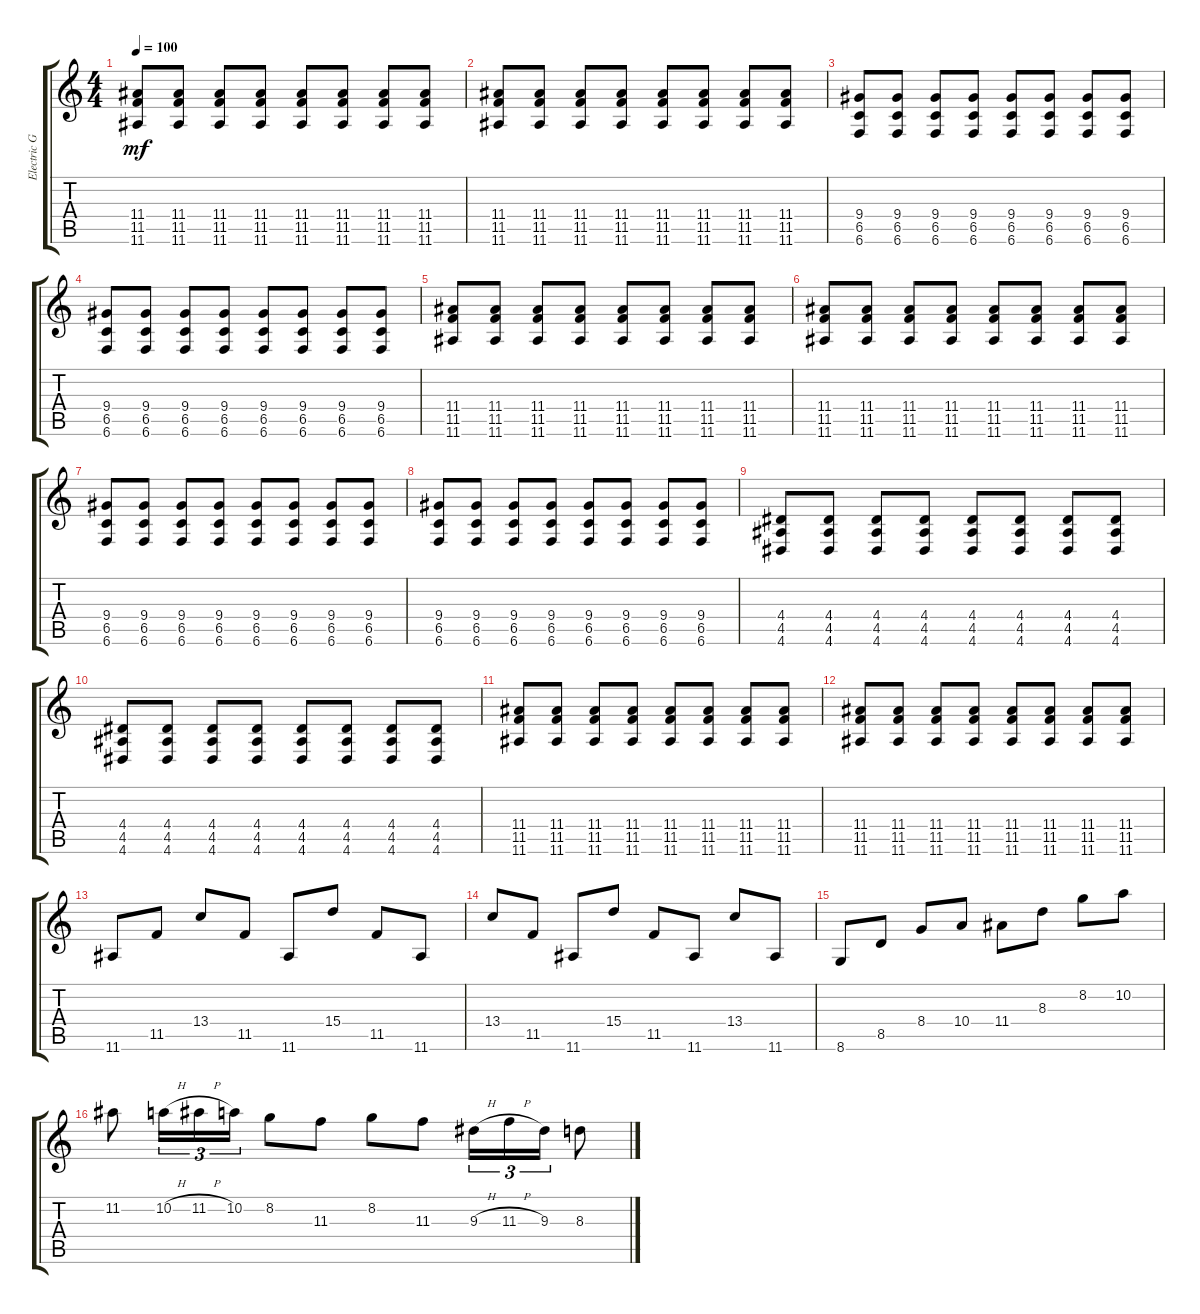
\track ("Electric Guitar 1" "Electric G") {instrument distortionguitar}
\staff {score tabs}
\tuning (Eb4 B3 Gb3 B2 Gb2 B1) {hide}
\ts (4 4)
\tempo 100
\clef g2
\ks c
(11.4 11.5 11.6).8{dy mf instrument distortionguitar} (11.4 11.5 11.6).8 (11.4 11.5 11.6).8 (11.4 11.5 11.6).8 (11.4 11.5 11.6).8 (11.4 11.5 11.6).8 (11.4 11.5 11.6).8 (11.4 11.5 11.6).8 |
(11.4 11.5 11.6).8 (11.4 11.5 11.6).8 (11.4 11.5 11.6).8 (11.4 11.5 11.6).8 (11.4 11.5 11.6).8 (11.4 11.5 11.6).8 (11.4 11.5 11.6).8 (11.4 11.5 11.6).8 |
(9.4 6.5 6.6).8 (9.4 6.5 6.6).8 (9.4 6.5 6.6).8 (9.4 6.5 6.6).8 (9.4 6.5 6.6).8 (9.4 6.5 6.6).8 (9.4 6.5 6.6).8 (9.4 6.5 6.6).8 |
(9.4 6.5 6.6).8 (9.4 6.5 6.6).8 (9.4 6.5 6.6).8 (9.4 6.5 6.6).8 (9.4 6.5 6.6).8 (9.4 6.5 6.6).8 (9.4 6.5 6.6).8 (9.4 6.5 6.6).8 |
(11.4 11.5 11.6).8 (11.4 11.5 11.6).8 (11.4 11.5 11.6).8 (11.4 11.5 11.6).8 (11.4 11.5 11.6).8 (11.4 11.5 11.6).8 (11.4 11.5 11.6).8 (11.4 11.5 11.6).8 |
(11.4 11.5 11.6).8 (11.4 11.5 11.6).8 (11.4 11.5 11.6).8 (11.4 11.5 11.6).8 (11.4 11.5 11.6).8 (11.4 11.5 11.6).8 (11.4 11.5 11.6).8 (11.4 11.5 11.6).8 |
(9.4 6.5 6.6).8 (9.4 6.5 6.6).8 (9.4 6.5 6.6).8 (9.4 6.5 6.6).8 (9.4 6.5 6.6).8 (9.4 6.5 6.6).8 (9.4 6.5 6.6).8 (9.4 6.5 6.6).8 |
(9.4 6.5 6.6).8 (9.4 6.5 6.6).8 (9.4 6.5 6.6).8 (9.4 6.5 6.6).8 (9.4 6.5 6.6).8 (9.4 6.5 6.6).8 (9.4 6.5 6.6).8 (9.4 6.5 6.6).8 |
(4.4 4.5 4.6).8 (4.4 4.5 4.6).8 (4.4 4.5 4.6).8 (4.4 4.5 4.6).8 (4.4 4.5 4.6).8 (4.4 4.5 4.6).8 (4.4 4.5 4.6).8 (4.4 4.5 4.6).8 |
(4.4 4.5 4.6).8 (4.4 4.5 4.6).8 (4.4 4.5 4.6).8 (4.4 4.5 4.6).8 (4.4 4.5 4.6).8 (4.4 4.5 4.6).8 (4.4 4.5 4.6).8 (4.4 4.5 4.6).8 |
(11.4 11.5 11.6).8 (11.4 11.5 11.6).8 (11.4 11.5 11.6).8 (11.4 11.5 11.6).8 (11.4 11.5 11.6).8 (11.4 11.5 11.6).8 (11.4 11.5 11.6).8 (11.4 11.5 11.6).8 |
(11.4 11.5 11.6).8 (11.4 11.5 11.6).8 (11.4 11.5 11.6).8 (11.4 11.5 11.6).8 (11.4 11.5 11.6).8 (11.4 11.5 11.6).8 (11.4 11.5 11.6).8 (11.4 11.5 11.6).8 |
11.6.8 11.5.8 13.4.8 11.5.8 11.6.8 15.4.8 11.5.8 11.6.8 |
13.4.8 11.5.8 11.6.8 15.4.8 11.5.8 11.6.8 13.4.8 11.6.8 |
8.6.8 8.5.8 8.4.8 10.4.8 11.4.8 8.3.8 8.2.8 10.2.8 |
11.2.8 10.2{h}.16{tu (3 2)} 11.2{h}.16{tu (3 2)} 10.2.16{tu (3 2)} 8.2.8 11.3.8 8.2.8 11.3.8 9.3{h}.16{tu (3 2)} 11.3{h}.16{tu (3 2)} 9.3.16{tu (3 2)} 8.3.8
